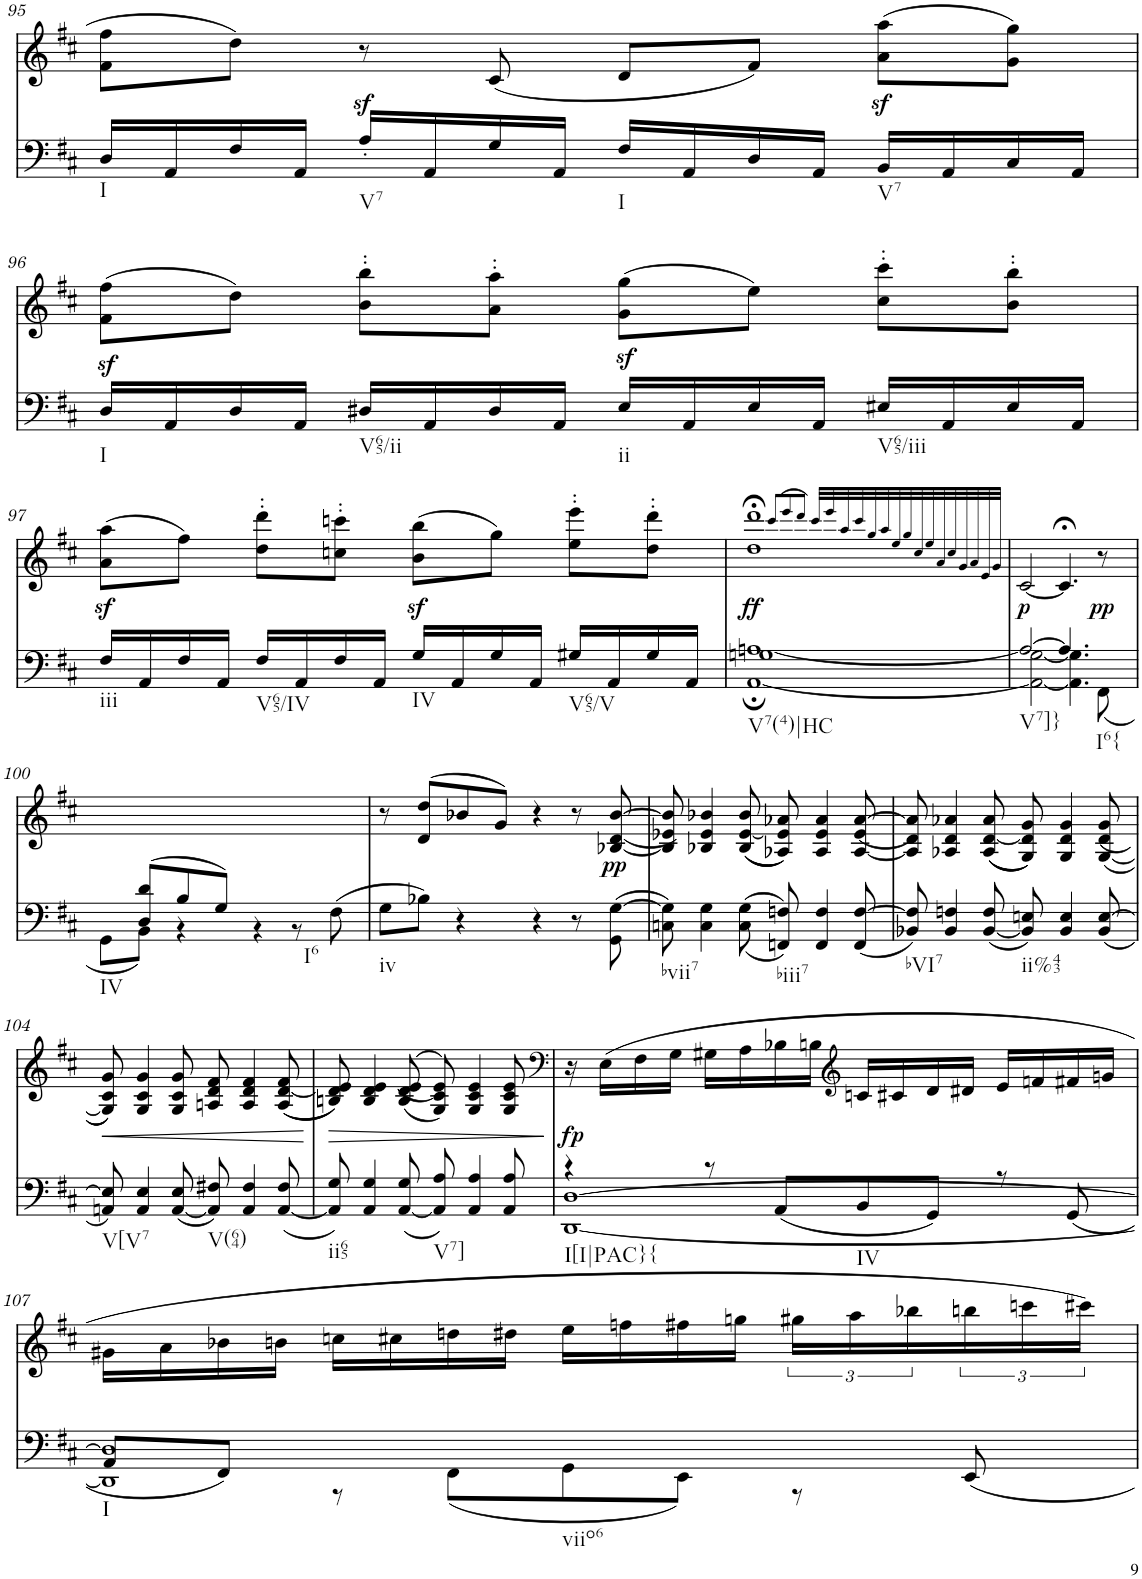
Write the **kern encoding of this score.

**kern	**kern	**dynam
*part2	*part1	*part1
*staff2	*staff1	*staff1
*I"Piano	*I"Piano	*
*I'Pno	*I'Pno	*
!!LO:PB:g=z
*clefF4	*clefG2	*
*k[f#c#]	*k[f#c#]	*
*M4/4	*M4/4	*
=95	=95	=95
!LO:TX:b:t=I	!	!
16D/LL	8f#\ 8ff#\L	.
16AA/	.	.
16F#/	8dd\J	.
16AA/JJ	.	.
!LO:TX:b:t=V7	!	!
16Az>'/LL	8r	.
16AA/	.	.
16G/	(8c#/	.
16AA/JJ	.	.
!LO:TX:b:t=I	!	!
16F#/LL	8d/L	.
16AA/	.	.
16D/	8f#/J)	.
16AA/JJ	.	.
!LO:TX:b:t=V7	!	!
16BBz>/LL	(8a\ 8aa\L	.
16AA/	.	.
16C#/	8g\ 8gg\J)	.
16AA/JJ	.	.
!!LO:LB:g=z
=96	=96	=96
!LO:TX:b:t=I	!	!
16Dz>/LL	(8f#\ 8ff#\L	.
16AA/	.	.
16D/	8dd\J)	.
16AA/JJ	.	.
!LO:TX:b:t=V65/ii	!	!
16D#X/LL	8b\' 8bb\'L	.
16AA/	.	.
16D#/	8a\' 8aa\'J	.
16AA/JJ	.	.
!LO:TX:b:t=ii	!	!
16Ez>/LL	(8g\ 8gg\L	.
16AA/	.	.
16E/	8ee\J)	.
16AA/JJ	.	.
!LO:TX:b:t=V65/iii	!	!
16E#X/LL	8cc#\' 8ccc#\'L	.
16AA/	.	.
16E#/	8b\' 8bb\'J	.
16AA/JJ	.	.
!!LO:LB:g=z
=97	=97	=97
!LO:TX:b:t=iii	!	!
16F#/LL	(8a\z< 8aa\z<L	.
16AA/	.	.
16F#/	8ff#\J)	.
16AA/JJ	.	.
!LO:TX:b:t=V65/IV	!	!
16F#/LL	8dd\' 8ddd\'L	.
16AA/	.	.
16F#/	8ccn\' 8cccn\'J	.
16AA/JJ	.	.
!LO:TX:b:t=IV	!	!
16G/LL	(8b\z< 8bb\z<L	.
16AA/	.	.
16G/	8gg\J)	.
16AA/JJ	.	.
!LO:TX:b:t=V65/V	!	!
16G#X/LL	8ee\' 8eee\'L	.
16AA/	.	.
16G#/	8dd\' 8ddd\'J	.
16AA/JJ	.	.
=98	=98	=98
*^	*	*
!LO:TX:b:t=V7(4)|HC	!	!	!
!	!	!	!LO:DY:b
1Gn	[1AA; [1An;	1dd;< 1ddd;<	ff
.	.	(>8qccc#/L	.
.	.	8qeee/	.
.	.	8qddd/J)	.
.	.	32qccc#/LLL	.
.	.	32qeee/	.
.	.	32qaa/	.
.	.	32qccc#/	.
.	.	32qgg/	.
.	.	32qaa/	.
.	.	32qee/	.
.	.	32qgg/	.
.	.	32qcc#/	.
.	.	32qee/	.
.	.	32qa/	.
.	.	32qcc#/	.
.	.	32qg/	.
.	.	32qa/	.
.	.	32qe/	.
.	.	32qg/JJJ	.
=99	=99	=99	=99
!LO:TX:b:t=V7]}	!	!	!
!	!	!	!LO:DY:b
2A/_	2AA\_ [2G\	[2c#/	p
4.A/]	4.AA\] 4.G\]	4.c#;</]	.
!LO:TX:b:t=I6{	!	!	!
!	!	!	!LO:DY:b
8ryy	(8FF#\	8r	pp
!!LO:LB:g=z
=100	=100	=100	=100
!LO:TX:b:t=IV	!	!	!
8ryy	8GG\L	1ryy	.
(8D/ 8d/L	8BB\J)	.	.
8B/	4r	.	.
8G/J)	.	.	.
!LO:TX:b:t=I6	!	!	!
2ryy	4r	.	.
.	8r	.	.
.	(>8F#\	.	.
=101	=101	=101	=101
!LO:TX:b:t=iv	!	!	!
*v	*v	*	*
8G\L	8r	.
8B-X\J)	(>8d/ 8dd/L	.
4r	8b-X/	.
.	8g/J)	.
4r	4r	.
8r	8r	.
!	!	!LO:DY:b
(8GG\ [8G\	(<[8B-X/ 8d/ [8b-/	pp
=102	=102	=102
!LO:TX:b:t=bvii7	!	!
8Cn\ 8G\])	8B-/] 8e-X/ 8b-/])	.
4C\ 4G\	4B-X/ 4e-/ 4b-X/	.
((<8C\ 8G\	(<8B-/ [8e-/ 8b-/	.
!LO:TX:b:t=biii7	!	!
8FFn/ 8Fn/))	8A-X/ 8e-/] 8a-X/)	.
4FF/ 4F/	4A-/ 4e-/ 4a-/	.
(<8FF/ [8F/	(<[8A-/ 8e-/ [8a-/	.
=103	=103	=103
!LO:TX:b:t=bVI7	!	!
8BB-X/ 8F/])	8A-/] 8d/ 8a-/])	.
4BB-/ 4Fn/	4A-X/ 4d/ 4a-X/	.
([8BB-/ 8F/	(<(8A-/ [8d/ 8a-/	.
!LO:TX:b:t=ii%43	!	!
8BB-/] 8En/)	8G/ 8d/] 8g/))	.
4BB-/ 4E/	4G/ 4d/ 4g/	.
(<8BB-/ [8E/	(<([8G/ 8d/ 8g/	.
!!LO:LB:g=z
=104	=104	=104
!LO:TX:b:t=V[V7	!	!
!	!	!LO:HP:b
8AAn/ 8E/])	8G/] 8c#/ 8g/))	<
4AA/ 4E/	4G/ 4c#/ 4g/	.
([8AA/ 8E/	8G/ 8c#/ 8g/	.
!LO:TX:b:t=V(64)	!	!
8AA/] 8F#X/)	8An/ 8d/ 8f#/	.
4AA/ 4F#/	4A/ 4d/ 4f#/	.
([8AA/ 8F#/	(<(8A/ [8d/ 8f#/	.
.	.	[
=105	=105	=105
!LO:TX:b:t=ii65	!	!
!	!	!LO:HP:b
8AA/] 8G/)	8Bn/ 8d/] 8e/))	>
4AA/ 4G/	4B/ 4d/ 4e/	.
([8AA/ 8G/	((>(8B/ 8d/ 8e/	.
!LO:TX:b:t=V7]	!	!
8AA/] 8A/)	8G/ 8c#/ 8e/)))	.
4AA/ 4A/	4G/ 4c#/ 4e/	.
8AA/ 8A/	8G/ 8c#/ 8e/	.
.	.	]
=106	=106	=106
*	*clefF4	*
*^	*	*
!LO:TX:b:t=I[I|PAC}{	!	!	!
!	!	!	!LO:DY:b
4r	[1DD [>1D	16r	fp
.	.	(16E\LL	.
.	.	16F#\	.
.	.	16G\JJ	.
8r	.	16G#X\LL	.
.	.	16A\	.
(<8AA/L	.	16B-X\	.
.	.	16Bn\JJ	.
*	*	*clefG2	*
!LO:TX:b:t=IV	!	!	!
8BB/	.	16cn/LL	.
.	.	16c#X/	.
8GG/J)	.	16d/	.
.	.	16d#X/JJ	.
8r	.	16e/LL	.
.	.	16fn/	.
(<8GG/	.	16f#X/	.
.	.	16gn/JJ	.
!!LO:LB:g=z
=107	=107	=107	=107
!LO:TX:b:t=I	!	!	!
!LO:TX:b:t=viio6	!	!	!
1DD] 1D]	8AA/L	16g#X\LL	.
.	.	16a\	.
.	8FF#/J)	16b-X\	.
.	.	16bn\JJ	.
.	8r	16ccn\LL	.
.	.	16cc#X\	.
.	(8FF#\L	16ddn\	.
.	.	16dd#X\JJ	.
.	8GG\	16ee\LL	.
.	.	16ffn\	.
.	8EE\J)	16ff#X\	.
.	.	16ggn\JJ	.
.	8r	24gg#X\LL	.
.	.	24aa\	.
.	.	24bb-X\	.
.	8EE/	24bbn\	.
.	.	24cccn\	.
.	.	24ccc#X\JJ)	.
*v	*v	*	*
=	=	=
*-	*-	*-
